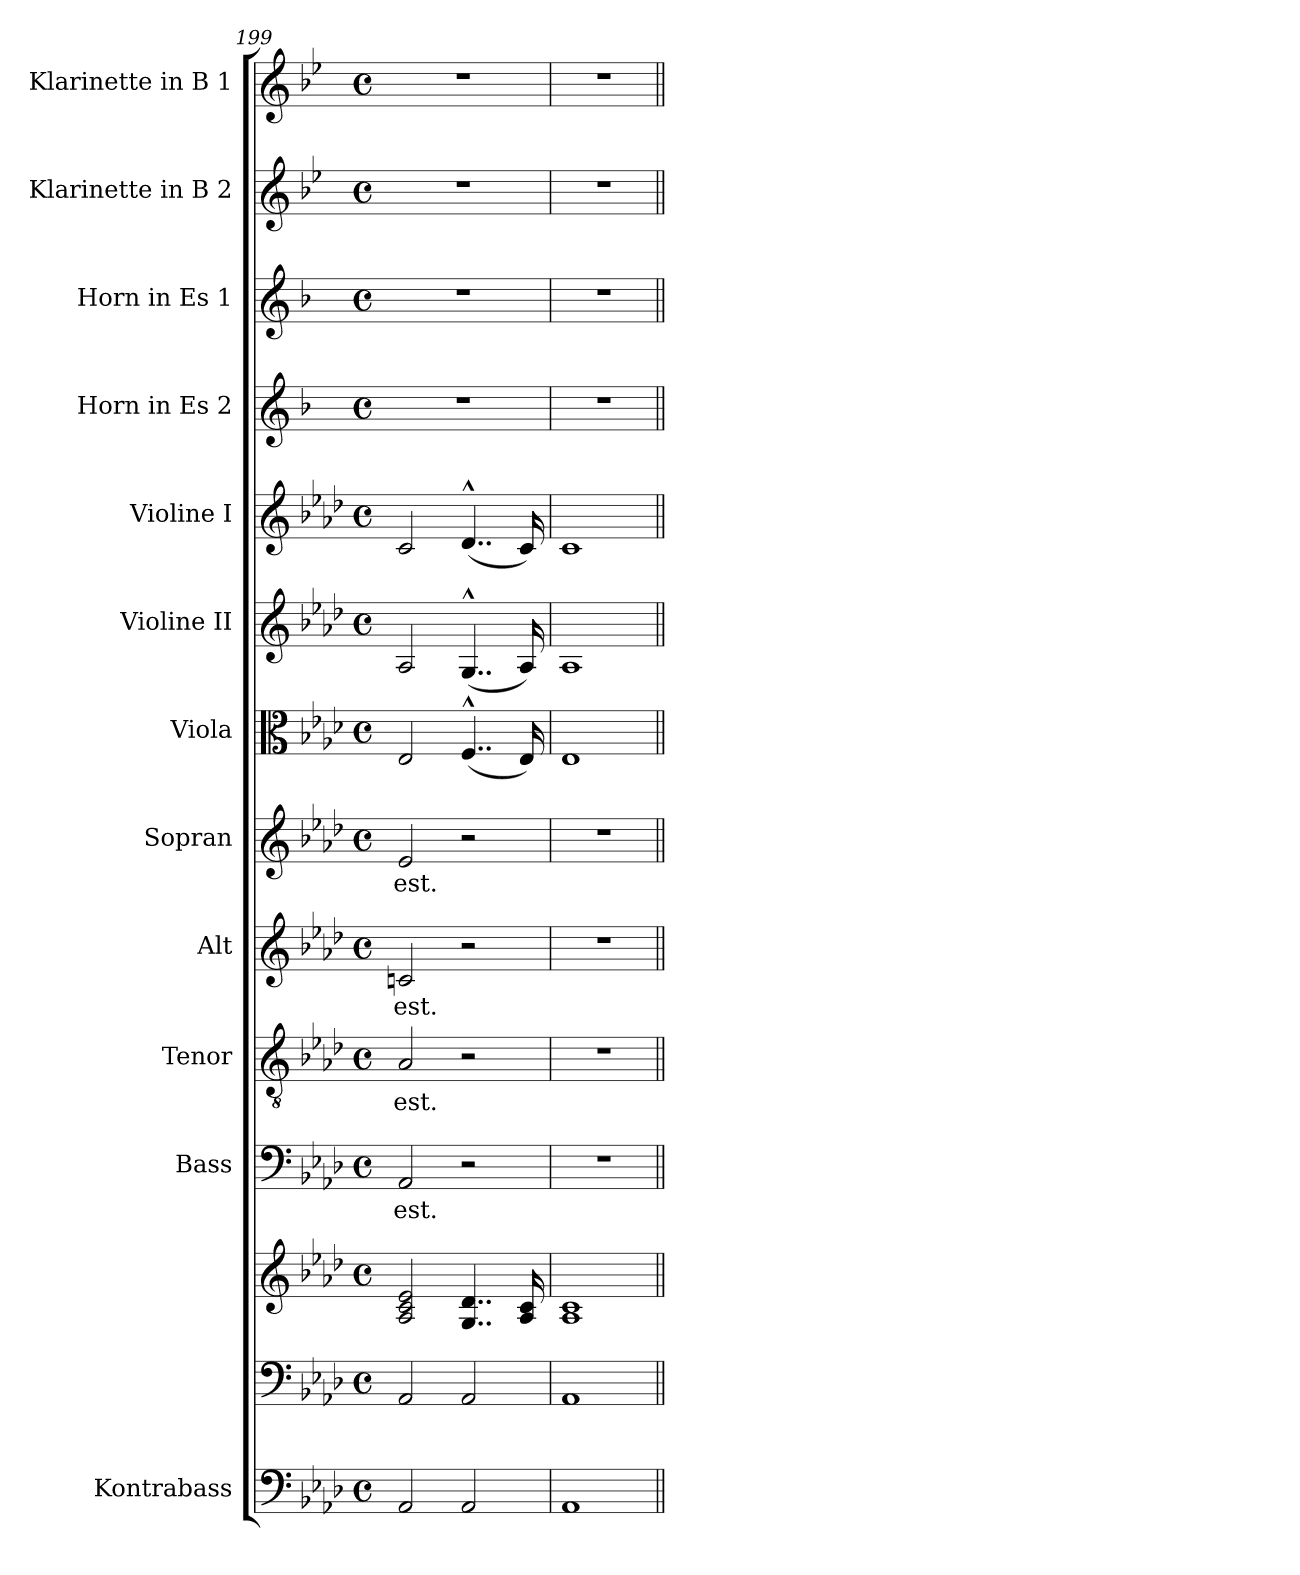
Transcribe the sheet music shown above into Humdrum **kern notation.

**kern	**kern	**kern	**kern	**text	**kern	**text	**kern	**text	**kern	**text	**kern	**kern	**kern	**kern	**kern	**kern	**kern
*part13	*part12	*part12	*part11	*part11	*part10	*part10	*part9	*part9	*part8	*part8	*part7	*part6	*part5	*part4	*part3	*part2	*part1
*staff14	*staff13	*staff12	*staff11	*staff11	*staff10	*staff10	*staff9	*staff9	*staff8	*staff8	*staff7	*staff6	*staff5	*staff4	*staff3	*staff2	*staff1
*I"Kontrabass	*	*	*I"Bass	*	*I"Tenor	*	*I"Alt	*	*I"Sopran	*	*I"Viola	*I"Violine II	*I"Violine I	*I"Horn in Es 2	*I"Horn in Es 1	*I"Klarinette in B 2	*I"Klarinette in B 1
*I'Kb.	*	*	*I'B	*	*I'T	*	*I'A	*	*I'S	*	*I'Vla.	*I'Vl. II	*I'Vl. I	*I'Hrn. 2	*I'Hrn. 1	*	*
*clefF4	*clefF4	*clefG2	*clefF4	*	*clefGv2	*	*clefG2	*	*clefG2	*	*clefC3	*clefG2	*clefG2	*clefG2	*clefG2	*clefG2	*clefG2
*ITrd7c12	*	*	*	*	*	*	*	*	*	*	*	*	*	*ITrd5c9	*ITrd5c9	*ITrd1c2	*ITrd1c2
*k[b-e-a-d-]	*k[b-e-a-d-]	*k[b-e-a-d-]	*k[b-e-a-d-]	*	*k[b-e-a-d-]	*	*k[b-e-a-d-]	*	*k[b-e-a-d-]	*	*k[b-e-a-d-]	*k[b-e-a-d-]	*k[b-e-a-d-]	*k[b-e-a-d-]	*k[b-e-a-d-]	*k[b-e-a-d-]	*k[b-e-a-d-]
*A-:	*A-:	*A-:	*A-:	*	*A-:	*	*A-:	*	*A-:	*	*A-:	*A-:	*A-:	*A-:	*A-:	*A-:	*A-:
*M4/4	*M4/4	*M4/4	*M4/4	*	*M4/4	*	*M4/4	*	*M4/4	*	*M4/4	*M4/4	*M4/4	*M4/4	*M4/4	*M4/4	*M4/4
*met(c)	*met(c)	*met(c)	*met(c)	*	*met(c)	*	*met(c)	*	*met(c)	*	*met(c)	*met(c)	*met(c)	*met(c)	*met(c)	*met(c)	*met(c)
=199	=199	=199	=199	=199	=199	=199	=199	=199	=199	=199	=199	=199	=199	=199	=199	=199	=199
!	!	!	!	!LO:LY:b	!	!LO:LY:b	!	!LO:LY:b	!	!LO:LY:b	!	!	!	!	!	!	!
2AAA-/	2AA-/	2A-/ 2c/ 2e-/	2AA-/	est.	2A-/	est.	2cn/	est.	2e-/	est.	2E-/	2A-/	2c/	1r	1r	1r	1r
2AAA-/	2AA-/	4..G/ 4..d-/	2r	.	2r	.	2r	.	2r	.	(<4..F^^>/	(<4..G^^>/	(<4..d-^^>/	.	.	.	.
.	.	16A-/ 16c/	.	.	.	.	.	.	.	.	16E-/)	16A-/)	16c/)	.	.	.	.
=200	=200	=200	=200	=200	=200	=200	=200	=200	=200	=200	=200	=200	=200	=200	=200	=200	=200
1AAA-	1AA-	1A- 1c	1r	.	1r	.	1r	.	1r	.	1E-	1A-	1c	1r	1r	1r	1r
=||	=||	=||	=||	=||	=||	=||	=||	=||	=||	=||	=||	=||	=||	=||	=||	=||	=||
*-	*-	*-	*-	*-	*-	*-	*-	*-	*-	*-	*-	*-	*-	*-	*-	*-	*-
